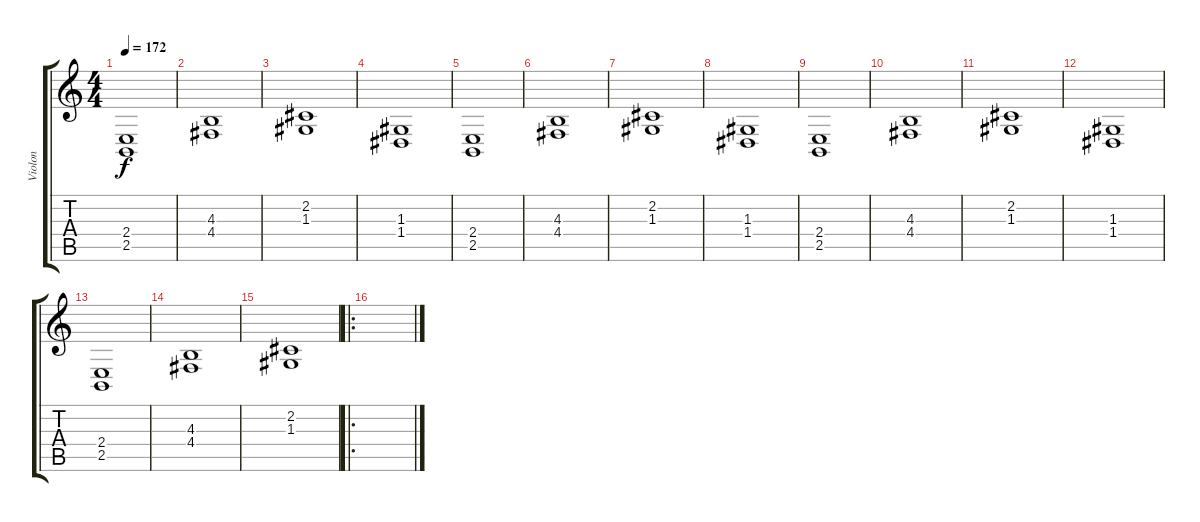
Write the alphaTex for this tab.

\track ("Violon" "Violon") {instrument viola}
\staff {score tabs}
\tuning (E4 B3 G3 D3 A2 E2) {hide}
\ts (4 4)
\tempo 172
\clef g2
\ks c
(2.4 2.5).1{dy f} |
(4.3 4.4).1 |
(2.2 1.3).1 |
(1.3 1.4).1 |
(2.4 2.5).1 |
(4.3 4.4).1 |
(2.2 1.3).1 |
(1.3 1.4).1 |
(2.4 2.5).1 |
(4.3 4.4).1 |
(2.2 1.3).1 |
(1.3 1.4).1 |
(2.4 2.5).1 |
(4.3 4.4).1 |
(2.2 1.3).1 |
\ro
